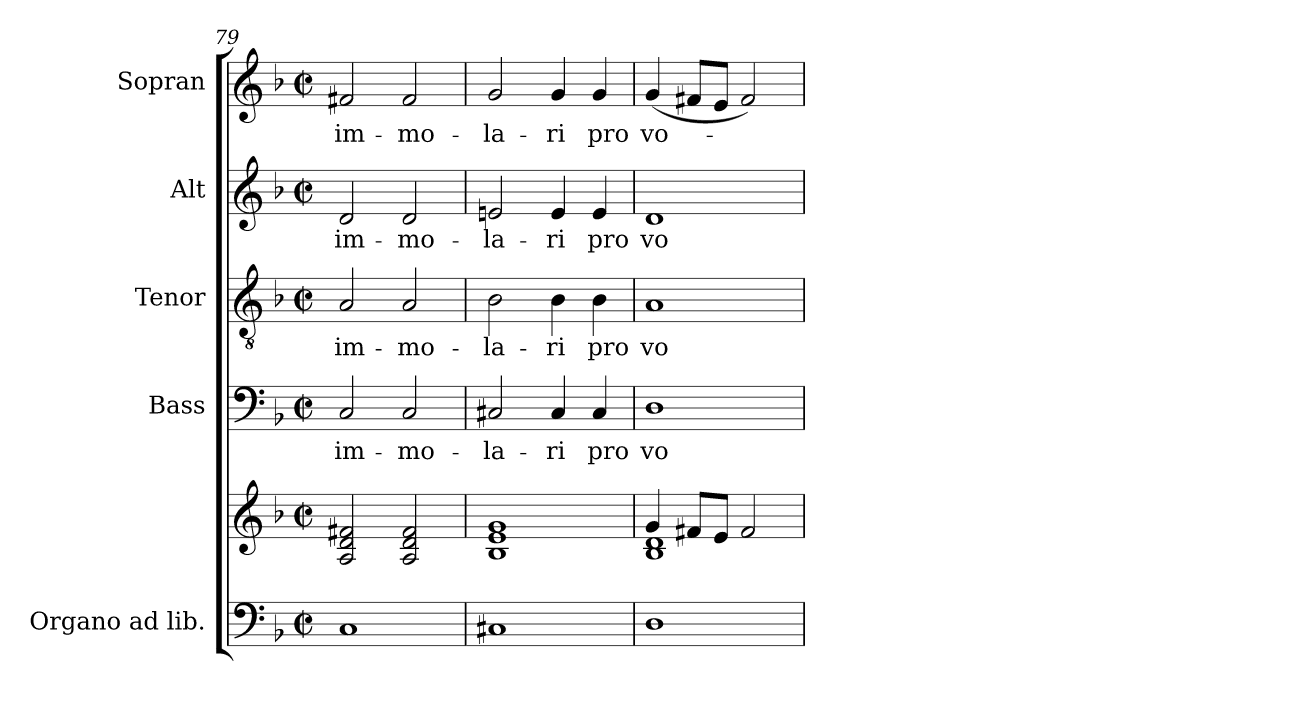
**kern	**kern	**kern	**text	**kern	**text	**kern	**text	**kern	**text
*part5	*part5	*part4	*part4	*part3	*part3	*part2	*part2	*part1	*part1
*staff6	*staff5	*staff4	*staff4	*staff3	*staff3	*staff2	*staff2	*staff1	*staff1
*I"Organo ad lib.	*	*I"Bass	*	*I"Tenor	*	*I"Alt	*	*I"Sopran	*
*	*	*I'B.	*	*I'T.	*	*I'A.	*	*I'S.	*
*clefF4	*clefG2	*clefF4	*	*clefGv2	*	*clefG2	*	*clefG2	*
*k[b-]	*k[b-]	*k[b-]	*	*k[b-]	*	*k[b-]	*	*k[b-]	*
*F:	*F:	*F:	*	*F:	*	*F:	*	*F:	*
*M2/2	*M2/2	*M2/2	*	*M2/2	*	*M2/2	*	*M2/2	*
*met(c|)	*met(c|)	*met(c|)	*	*met(c|)	*	*met(c|)	*	*met(c|)	*
=79	=79	=79	=79	=79	=79	=79	=79	=79	=79
!	!	!	!LO:LY:b	!	!LO:LY:b	!	!LO:LY:b	!	!LO:LY:b
1C	2A/ 2d/ 2f#X/	2C/	im-	2A/	im-	2d/	im-	2f#X/	im-
!	!	!	!LO:LY:b	!	!LO:LY:b	!	!LO:LY:b	!	!LO:LY:b
.	2A/ 2d/ 2f#/	2C/	-mo-	2A/	-mo-	2d/	-mo-	2f#/	-mo-
=80	=80	=80	=80	=80	=80	=80	=80	=80	=80
!	!	!	!LO:LY:b	!	!LO:LY:b	!	!LO:LY:b	!	!LO:LY:b
1C#X	1B- 1e 1g	2C#X/	-la-	2B-\	-la-	2en/	-la-	2g/	-la-
!	!	!	!LO:LY:b	!	!LO:LY:b	!	!LO:LY:b	!	!LO:LY:b
.	.	4C#/	-ri	4B-\	-ri	4e/	-ri	4g/	-ri
!	!	!	!LO:LY:b	!	!LO:LY:b	!	!LO:LY:b	!	!LO:LY:b
.	.	4C#/	pro	4B-\	pro	4e/	pro	4g/	pro
=81	=81	=81	=81	=81	=81	=81	=81	=81	=81
*	*^	*	*	*	*	*	*	*	*
!	!	!	!	!LO:LY:b	!	!LO:LY:b	!	!LO:LY:b	!	!LO:LY:b
1D	4g/	1B- 1d	1D	vo-	1A	vo-	1d	vo-	(<4g/	vo-
.	8f#X/L	.	.	.	.	.	.	.	8f#X/L	.
.	8e/J	.	.	.	.	.	.	.	8e/J	.
.	2f#/	.	.	.	.	.	.	.	2f#/)	.
*	*v	*v	*	*	*	*	*	*	*	*
=	=	=	=	=	=	=	=	=	=
*-	*-	*-	*-	*-	*-	*-	*-	*-	*-
